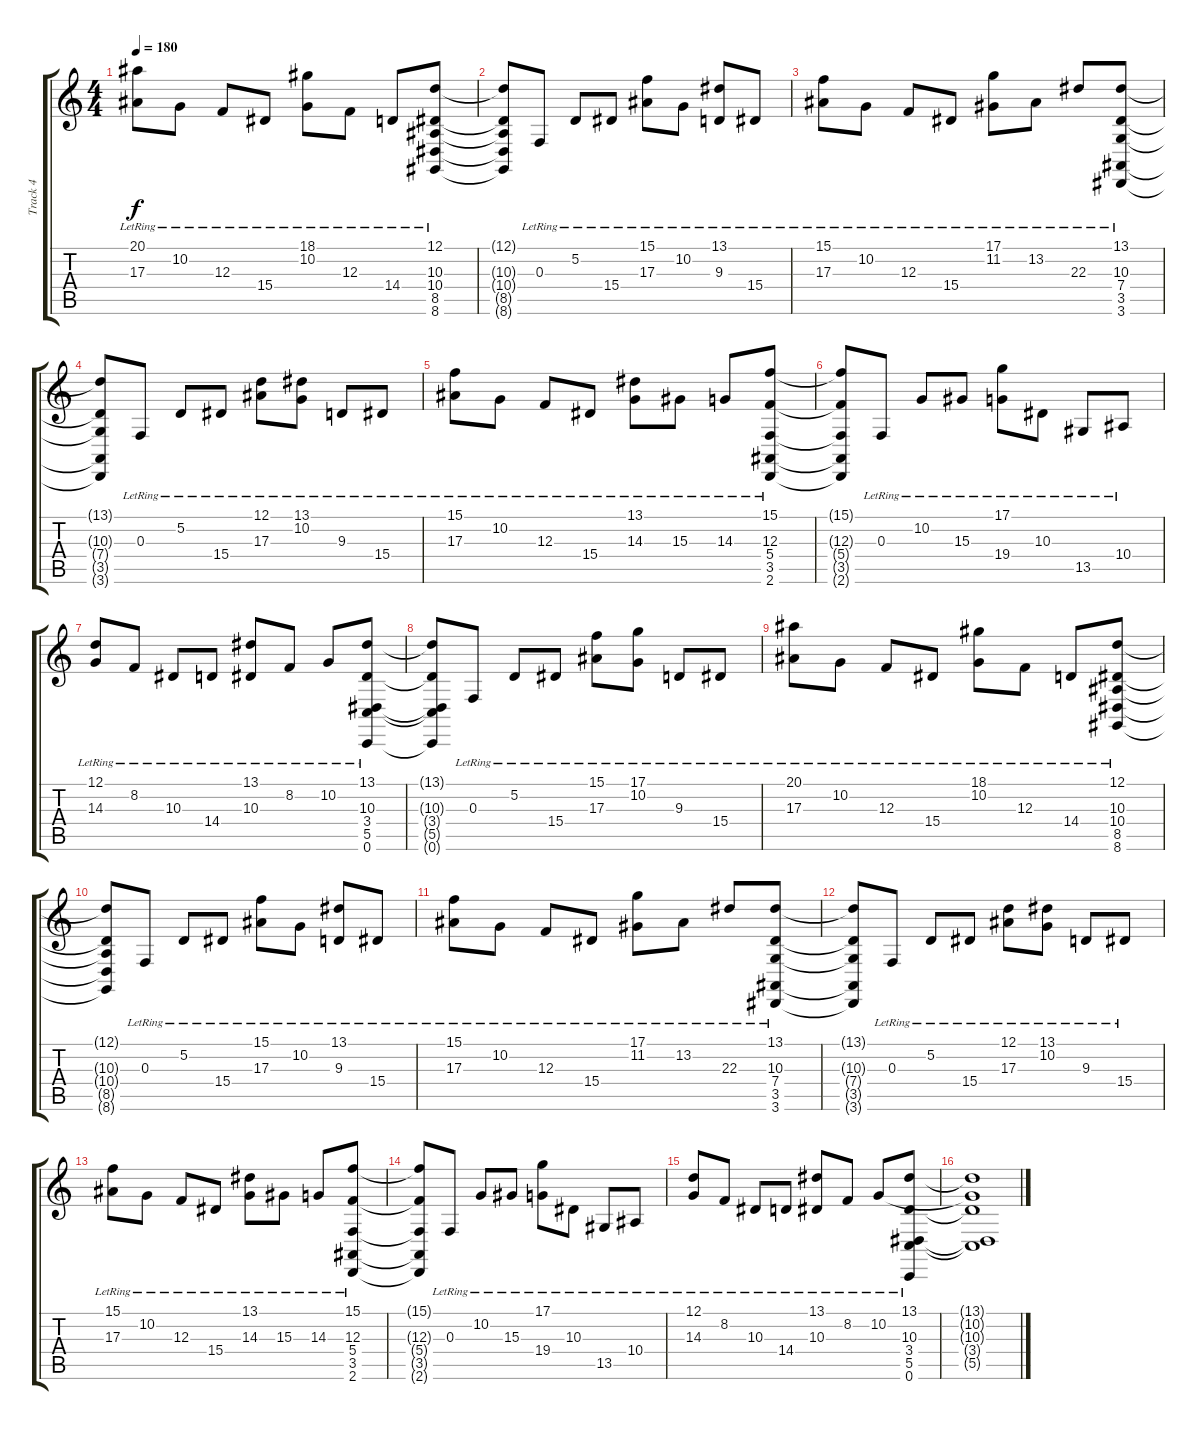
\track ("Track 4" "Track 4") {instrument acousticgrandpiano}
\staff {score tabs}
\tuning (D4 A3 F3 C3 G2 C2) {hide}
\ts (4 4)
\tempo 180
\clef g2
\ks c
(20.1{lr} 17.3{lr}).8{dy f} 10.2{lr}.8 12.3{lr}.8 15.4{lr}.8 (18.1{lr} 10.2).8 12.3{lr}.8 14.4{lr}.8 (12.1{lr} 10.3{lr} 10.4{lr} 8.5{lr} 8.6{lr}).8 |
(12.1{t} 10.3{t} 10.4{t} 8.5{t} 8.6{t}).8 0.3{lr}.8 5.2{lr}.8 15.4{lr}.8 (15.1{lr} 17.3{lr}).8 10.2{lr}.8 (13.1{lr} 9.3{lr}).8 15.4{lr}.8 |
(15.1{lr} 17.3{lr}).8 10.2{lr}.8 12.3{lr}.8 15.4{lr}.8 (17.1{lr} 11.2{lr}).8 13.2{lr}.8 22.3{lr}.8 (13.1{lr} 10.3{lr} 7.4{lr} 3.5{lr} 3.6{lr}).8 |
(13.1{t} 10.3{t} 7.4{t} 3.5{t} 3.6{t}).8 0.3{lr}.8 5.2{lr}.8 15.4{lr}.8 (12.1{lr} 17.3{lr}).8 (13.1{lr} 10.2{lr}).8 9.3{lr}.8 15.4{lr}.8 |
(15.1{lr} 17.3{lr}).8 10.2{lr}.8 12.3{lr}.8 15.4{lr}.8 (13.1{lr} 14.3{lr}).8 15.3{lr}.8 14.3{lr}.8 (15.1{lr} 12.3{lr} 5.4{lr} 3.5{lr} 2.6{lr}).8 |
(15.1{t} 12.3{t} 5.4{t} 3.5{t} 2.6{t}).8 0.3{lr}.8 10.2{lr}.8 15.3{lr}.8 (17.1{lr} 19.4{lr}).8 10.3{lr}.8 13.5{lr}.8 10.4{lr}.8 |
(12.1{lr} 14.3{lr}).8 8.2{lr}.8 10.3{lr}.8 14.4{lr}.8 (13.1{lr} 10.3{lr}).8 8.2{lr}.8 10.2{lr}.8 (13.1{lr} 10.3{lr} 3.4{lr} 5.5{lr} 0.6{lr}).8 |
(13.1{t} 10.3{t} 3.4{t} 5.5{t} 0.6{t}).8 0.3{lr}.8 5.2{lr}.8 15.4{lr}.8 (15.1{lr} 17.3{lr}).8 (17.1{lr} 10.2{lr}).8 9.3{lr}.8 15.4{lr}.8 |
(20.1{lr} 17.3{lr}).8 10.2{lr}.8 12.3{lr}.8 15.4{lr}.8 (18.1{lr} 10.2).8 12.3{lr}.8 14.4{lr}.8 (12.1{lr} 10.3{lr} 10.4{lr} 8.5{lr} 8.6{lr}).8 |
(12.1{t} 10.3{t} 10.4{t} 8.5{t} 8.6{t}).8 0.3{lr}.8 5.2{lr}.8 15.4{lr}.8 (15.1{lr} 17.3{lr}).8 10.2{lr}.8 (13.1{lr} 9.3{lr}).8 15.4{lr}.8 |
(15.1{lr} 17.3{lr}).8 10.2{lr}.8 12.3{lr}.8 15.4{lr}.8 (17.1{lr} 11.2{lr}).8 13.2{lr}.8 22.3{lr}.8 (13.1{lr} 10.3{lr} 7.4{lr} 3.5{lr} 3.6{lr}).8 |
(13.1{t} 10.3{t} 7.4{t} 3.5{t} 3.6{t}).8 0.3{lr}.8 5.2{lr}.8 15.4{lr}.8 (12.1{lr} 17.3{lr}).8 (13.1{lr} 10.2{lr}).8 9.3{lr}.8 15.4{lr}.8 |
(15.1{lr} 17.3{lr}).8 10.2{lr}.8 12.3{lr}.8 15.4{lr}.8 (13.1{lr} 14.3{lr}).8 15.3{lr}.8 14.3{lr}.8 (15.1{lr} 12.3{lr} 5.4{lr} 3.5{lr} 2.6{lr}).8 |
(15.1{t} 12.3{t} 5.4{t} 3.5{t} 2.6{t}).8 0.3{lr}.8 10.2{lr}.8 15.3{lr}.8 (17.1{lr} 19.4{lr}).8 10.3{lr}.8 13.5{lr}.8 10.4{lr}.8 |
(12.1{lr} 14.3{lr}).8 8.2{lr}.8 10.3{lr}.8 14.4{lr}.8 (13.1{lr} 10.3{lr}).8 8.2{lr}.8 10.2{lr}.8 (13.1{lr} 10.3{lr} 3.4{lr} 5.5{lr} 0.6{lr}).8 |
(13.1{t} 10.2{t} 10.3{t} 3.4{t} 5.5{t}).1
